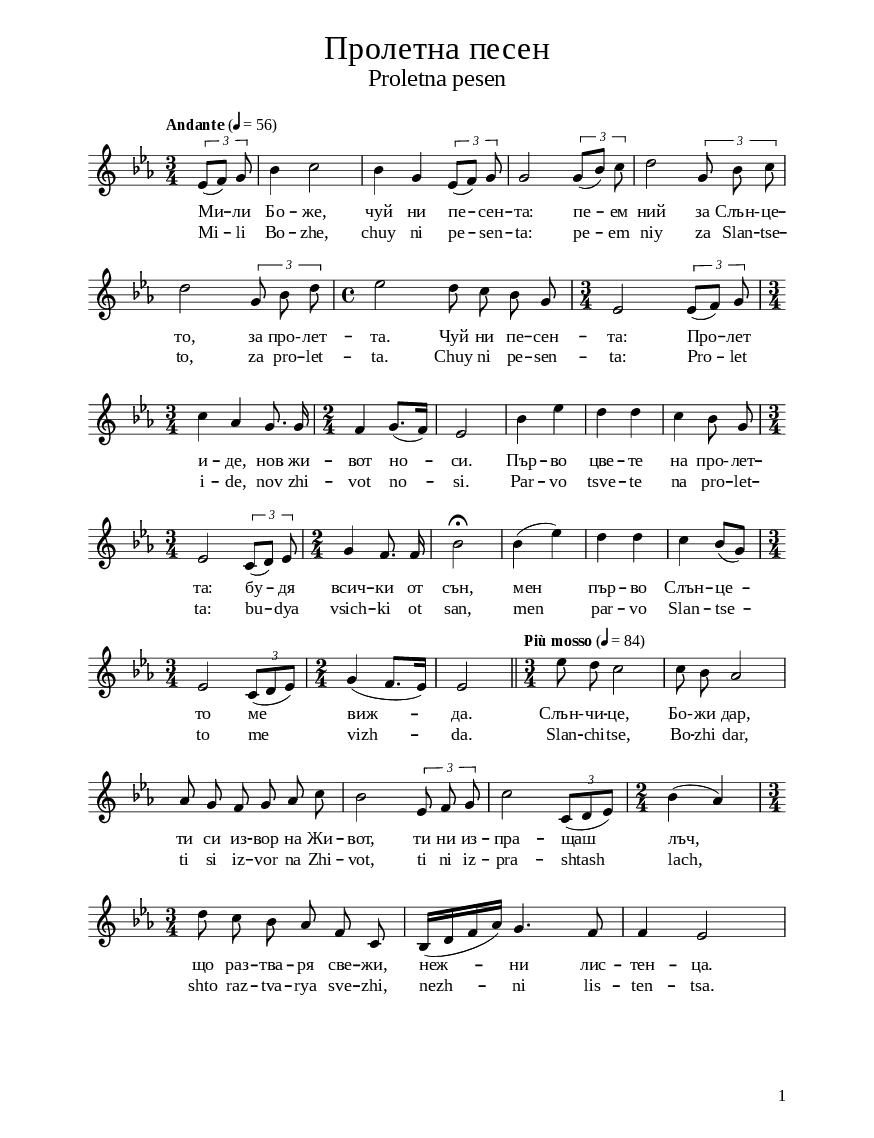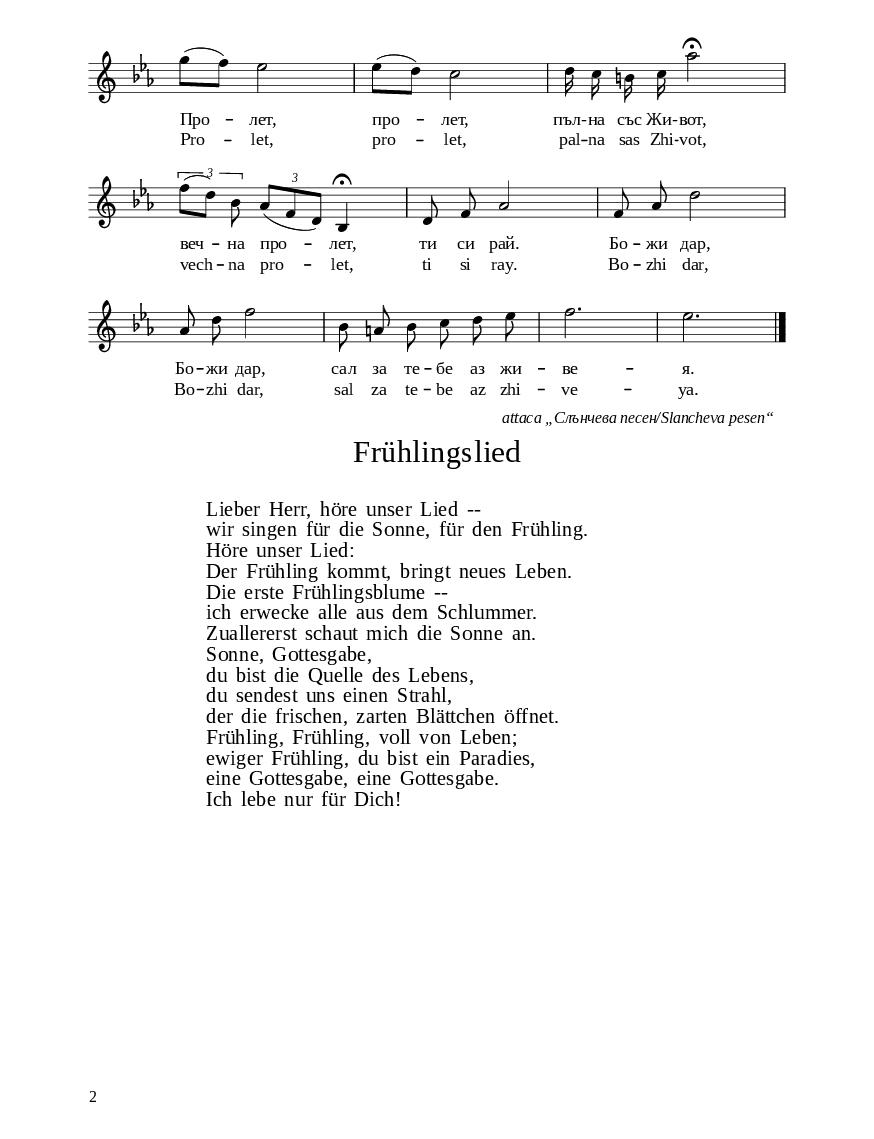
\version "2.24.1"

\include "include/globals.ily"

\bookpart {
  \label #'ref124
  \tocItem \markup "Пролетна песен – Proletna pesen"
  \include "include/bookpart-paper.ily"
  \score {
    \include "include/score-layout.ily"

    \new Voice \relative c' {
      \clef treble
      \key es \major
      \time 3/4
      \tempoFunc "Andante" 4 "56"
      \autoBeamOff
      \partial 4
      \times 2/3 { es8 ( [  f8 ) ] g8 } | % 2
      bes4c2 | % 3
      bes4  g4
      \times 2/3  {
        es8 ( [  f8 ) ] g8
      }
      | % 4
      g2
      \times 2/3  {
        g8 ( [  bes8 ) ] c8
      }
      | % 5
      d2
      \tupletUp \times 2/3  {
        g,8   bes8  c8
      }
      \break
      | % 6
      d2
      \times 2/3  {
        g,8 bes8 d8
      }
      | % 7
      \time 4/4
      es2 d8 c8 bes8
      g8 | % 8
      \time 3/4  | % 8
      es2
      \times 2/3  {
        es8 ( [  f8 ) ] g8
      }
      | \time 3/4 % 9

      \break
      c4  as4  g8.  g16 |

      \time 2/4  |
      f4  g8. ( [  f16 ) ] | % 11
      es2 | % 12
      bes'4 es4  | % 13
      d4 d4 | % 14
      c4 bes8  g8 \break  | % 15
      \time 3/4  | % 15
      es2
      \times 2/3  {
        c8 ( [  d8 ) ] es8
      }
      | % 16
      \time 2/4  | % 16
      g4  f8.  f16 | % 17
      bes2 ^\fermata | % 18
      bes4 (es4 ) | % 19
      d4 d4 |
      c4  bes8 ( [  g8 ) ] \break | % 21
      \time 3/4  | % 21
      es2
      \times 2/3  {
        c8 ( [  d8  es8 ) ]
      }
      | % 22
      \time 2/4  | % 22
      g4 (  f8. [  es16 ) ] | % 23
      es2 \bar "||"
      \time 3/4  | % 24
      \tempoFunc "Più mosso" 4 "84" | % 24
      es'8 d8 c2 | % 25
      c8 bes8  as2 \break | % 26
      as8  g8  f8  g8  as8
      c8| % 27
      bes2
      \times 2/3  {
        es,8   f8  g8
      }
      | % 28
      c2
      \times 2/3  {
        c,8 ( [  d8  es8 ) ]
      }
      | % 29
      \time 2/4 bes'4 (  as4 ) | \break
      \time 3/4
      d8c8
      bes8  as8  f8  c8  bes16 (
      [  d16  f16  as16 ) ]  % 31
      g4.  f8  f4  % 32
      es2  | \pageBreak % 33
      g'8 ( [f8 ) ] es2 |  % 34
      es8 ( [d8 ) ]c2 | % 35
      d16 c16 b16 c16
      as'2 ^\fermata | \break  % 36
      \times 2/3  {
        f8 ( [d8 ) ] bes8
      }
      \times 2/3  {
        as8 ( [  f8  d8 ) ]
      }
      bes4 ^\fermata | % 37
      d8 f8 as2  | % 38
      f8 as8  d2 \break | % 39
      as8  d8  f2 |
      bes,8 a8  bes8  c8
      d8  es8 | % 41
      f2. | % 42
      es2. \bar "|."

    }

    \addlyrics {
      Ми  -- ли Бо -- же, чуй ни пе
      -- сен -- та: пе -- ем ний
      за "Слън-" -- це -- то, за "про-" -- лет
      -- та. Чуй ни пе -- сен -- та: Про
      -- лет и -- де, нов жи -- вот но
      -- си. Пър -- во цве -- те на
      "про-" -- лет -- та: бу  -- дя всич
      -- ки от сън, мен  пър -- во
      Слън -- це -- то ме   виж
      --  да. "Слън-" -- чи -- це, "Бо-" --
      жи дар, ти си из -- вор на Жи --
      вот, ти ни из -- пра -- щаш
      лъч,  що раз -- тва -- ря све --
      жи, неж --   ни лис -- тен
      -- ца. Про -- лет, про -- лет,
      "пъл-" -- на със "Жи-" -- вот, веч  --
      на про --  лет, ти си рай.
      Бо -- жи дар, Бо -- жи дар, сал
      за те -- бе аз жи -- ве -- я.}
      \addlyrics { Mi  -- li Bo -- zhe, chuy ni pe
      -- sen -- ta: pe -- em niy
      za Slan -- tse -- to, za pro -- let
      -- ta. Chuy ni pe -- sen -- ta: Pro
      -- let i -- de, nov zhi -- vot no
      -- si. Par -- vo tsve -- te na
      pro -- let -- ta: bu  -- dya vsich
      -- ki ot san, men  par -- vo
      Slan -- tse -- to me   vizh
      --  da. Slan -- chi -- tse, Bo --
      zhi dar, ti si iz -- vor na Zhi --
      vot, ti ni iz -- pra -- shtash
      lach,  shto raz -- tva -- rya sve --
      zhi, nezh --   ni lis -- ten
      -- tsa. Pro -- let, pro -- let,
      pal -- na sas Zhi -- vot, vech  --
      na pro --  let, ti si ray.
      Bo -- zhi dar, Bo -- zhi dar, sal
      za te -- be az zhi -- ve -- ya.}

      \header {
        title = \titleFunc "Пролетна песен" "Proletna pesen"
      }

      \midi{}

    } % score

    \markup \italic \dc-one-nobold "attaca „Слънчева песен/Slancheva pesen“"
    

    % include foreign translation(s) of the song
    \version "2.20.0"

\markup \fill-line { \fontsize #6 "Frühlingslied" }
\markup \null
\markup \null
\markup \fontsize #+2.5 {
  \hspace #10
  \override #'(baseline-skip . 2)

  \column {
    \line { " " }

    \line { " " Lieber Herr, höre unser Lied -- }

    \line { " " wir singen für die Sonne, für den Frühling. }

    \line { " " Höre unser Lied: }

    \line { " " Der Frühling kommt, bringt neues Leben.  }

    \line { " " Die erste Frühlingsblume --  }

    \line { " " ich erwecke alle aus dem Schlummer.  }

    \line { " " Zuallererst schaut mich die Sonne an. }

    \line { " " Sonne, Gottesgabe,  }

    \line { " " du bist die Quelle des Lebens,  }

    \line { " " du sendest uns einen Strahl,  }

    \line { " " der die frischen, zarten Blättchen öffnet. }

    \line { " " Frühling, Frühling, voll von Leben;  }

    \line { " " ewiger Frühling, du bist ein Paradies,  }

    \line { " " eine Gottesgabe, eine Gottesgabe. }

    \line { " " Ich lebe nur für Dich! }

  }
}


  } % bookpart
